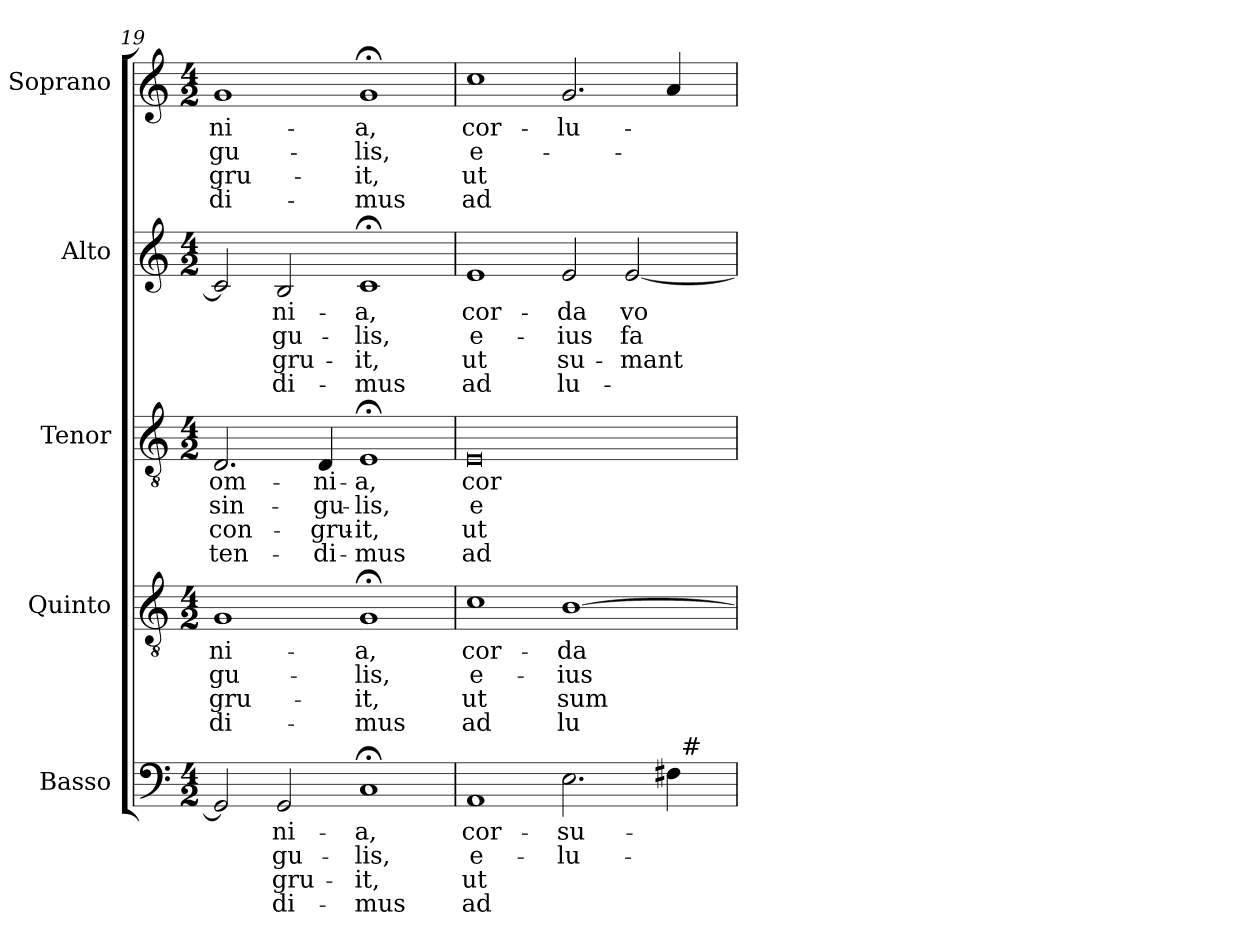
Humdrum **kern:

**kern	**text	**text	**text	**text	**kern	**text	**text	**text	**text	**kern	**text	**text	**text	**text	**kern	**text	**text	**text	**text	**kern	**text	**text	**text	**text
*part5	*part5	*part5	*part5	*part5	*part4	*part4	*part4	*part4	*part4	*part3	*part3	*part3	*part3	*part3	*part2	*part2	*part2	*part2	*part2	*part1	*part1	*part1	*part1	*part1
*staff5	*staff5	*staff5	*staff5	*staff5	*staff4	*staff4	*staff4	*staff4	*staff4	*staff3	*staff3	*staff3	*staff3	*staff3	*staff2	*staff2	*staff2	*staff2	*staff2	*staff1	*staff1	*staff1	*staff1	*staff1
*I"Basso	*	*	*	*	*I"Quinto	*	*	*	*	*I"Tenor	*	*	*	*	*I"Alto	*	*	*	*	*I"Soprano	*	*	*	*
*I'B.	*	*	*	*	*I'Q.	*	*	*	*	*I'T.	*	*	*	*	*I'A.	*	*	*	*	*I'S.	*	*	*	*
!!LO:LB:g=z
*clefF4	*	*	*	*	*clefGv2	*	*	*	*	*clefGv2	*	*	*	*	*clefG2	*	*	*	*	*clefG2	*	*	*	*
*	*	*	*	*	*ITrd7c12	*	*	*	*	*ITrd7c12	*	*	*	*	*	*	*	*	*	*	*	*	*	*
*k[]	*	*	*	*	*k[]	*	*	*	*	*k[]	*	*	*	*	*k[]	*	*	*	*	*k[]	*	*	*	*
*C:	*	*	*	*	*C:	*	*	*	*	*C:	*	*	*	*	*C:	*	*	*	*	*C:	*	*	*	*
*M4/2	*	*	*	*	*M4/2	*	*	*	*	*M4/2	*	*	*	*	*M4/2	*	*	*	*	*M4/2	*	*	*	*
=19	=19	=19	=19	=19	=19	=19	=19	=19	=19	=19	=19	=19	=19	=19	=19	=19	=19	=19	=19	=19	=19	=19	=19	=19
!	!	!	!	!	!	!LO:LY:b:color=#000000	!LO:LY:b:color=#000000	!LO:LY:b:color=#000000	!LO:LY:b:color=#000000	!	!	!	!	!	!	!	!	!	!	!	!	!	!	!
!	!	!	!	!	!	!	!	!	!	!	!LO:LY:b:color=#000000	!LO:LY:b:color=#000000	!LO:LY:b:color=#000000	!LO:LY:b:color=#000000	!	!	!	!	!	!	!	!	!	!
!	!	!	!	!	!	!	!	!	!	!	!	!	!	!	!	!	!	!	!	!	!LO:LY:b:color=#000000	!LO:LY:b:color=#000000	!LO:LY:b:color=#000000	!LO:LY:b:color=#000000
2GGi/]	.	.	.	.	1GGi	-ni-	-gu-	-gru-	-di-	2.DDi/	om-	sin-	con-	ten-	2ci/]	.	.	.	.	1gi	-ni-	-gu-	-gru-	-di-
!	!LO:LY:b:color=#000000	!LO:LY:b:color=#000000	!LO:LY:b:color=#000000	!LO:LY:b:color=#000000	!	!	!	!	!	!	!	!	!	!	!	!	!	!	!	!	!	!	!	!
!	!	!	!	!	!	!	!	!	!	!	!	!	!	!	!	!LO:LY:b:color=#000000	!LO:LY:b:color=#000000	!LO:LY:b:color=#000000	!LO:LY:b:color=#000000	!	!	!	!	!
2GGi/	-ni-	-gu-	-gru-	-di-	.	.	.	.	.	.	.	.	.	.	2Bi/	-ni-	-gu-	-gru-	-di-	.	.	.	.	.
!	!	!	!	!	!	!	!	!	!	!	!LO:LY:b:color=#000000	!LO:LY:b:color=#000000	!LO:LY:b:color=#000000	!LO:LY:b:color=#000000	!	!	!	!	!	!	!	!	!	!
.	.	.	.	.	.	.	.	.	.	4DDi/	-ni-	-gu-	-gru-	-di-	.	.	.	.	.	.	.	.	.	.
!	!LO:LY:b:color=#000000	!LO:LY:b:color=#000000	!LO:LY:b:color=#000000	!LO:LY:b:color=#000000	!	!	!	!	!	!	!	!	!	!	!	!	!	!	!	!	!	!	!	!
!	!	!	!	!	!	!LO:LY:b:color=#000000	!LO:LY:b:color=#000000	!LO:LY:b:color=#000000	!LO:LY:b:color=#000000	!	!	!	!	!	!	!	!	!	!	!	!	!	!	!
!	!	!	!	!	!	!	!	!	!	!	!LO:LY:b:color=#000000	!LO:LY:b:color=#000000	!LO:LY:b:color=#000000	!LO:LY:b:color=#000000	!	!	!	!	!	!	!	!	!	!
!	!	!	!	!	!	!	!	!	!	!	!	!	!	!	!	!LO:LY:b:color=#000000	!LO:LY:b:color=#000000	!LO:LY:b:color=#000000	!LO:LY:b:color=#000000	!	!	!	!	!
!	!	!	!	!	!	!	!	!	!	!	!	!	!	!	!	!	!	!	!	!	!LO:LY:b:color=#000000	!LO:LY:b:color=#000000	!LO:LY:b:color=#000000	!LO:LY:b:color=#000000
1C;i	-a,	-lis,	-it,	-mus	1GG;i	-a,	-lis,	-it,	-mus	1EE;i	-a,	-lis,	-it,	-mus	1c;i	-a,	-lis,	-it,	-mus	1g;i	-a,	-lis,	-it,	-mus
=20	=20	=20	=20	=20	=20	=20	=20	=20	=20	=20	=20	=20	=20	=20	=20	=20	=20	=20	=20	=20	=20	=20	=20	=20
!	!LO:LY:b:color=#000000	!LO:LY:b:color=#000000	!LO:LY:b:color=#000000	!LO:LY:b:color=#000000	!	!	!	!	!	!	!	!	!	!	!	!	!	!	!	!	!	!	!	!
!	!	!	!	!	!	!LO:LY:b:color=#000000	!LO:LY:b:color=#000000	!LO:LY:b:color=#000000	!LO:LY:b:color=#000000	!	!	!	!	!	!	!	!	!	!	!	!	!	!	!
!	!	!	!	!	!	!	!	!	!	!	!LO:LY:b:color=#000000	!LO:LY:b:color=#000000	!LO:LY:b:color=#000000	!LO:LY:b:color=#000000	!	!	!	!	!	!	!	!	!	!
!	!	!	!	!	!	!	!	!	!	!	!	!	!	!	!	!LO:LY:b:color=#000000	!LO:LY:b:color=#000000	!LO:LY:b:color=#000000	!LO:LY:b:color=#000000	!	!	!	!	!
!	!	!	!	!	!	!	!	!	!	!	!	!	!	!	!	!	!	!	!	!	!LO:LY:b:color=#000000	!LO:LY:b:color=#000000	!LO:LY:b:color=#000000	!LO:LY:b:color=#000000
*^	*	*	*	*	*	*	*	*	*	*	*	*	*	*	*	*	*	*	*	*	*	*	*	*
1AAi	1ryy	cor-	e-	ut	ad	1Ci	cor-	e-	ut	ad	0EEi	cor-	e-	ut	ad	1ei	cor-	e-	ut	ad	1cci	cor-	e-	ut	ad
!	!	!LO:LY:b:color=#000000	!LO:LY:b:color=#000000	!	!	!	!	!	!	!	!	!	!	!	!	!	!	!	!	!	!	!	!	!	!
!	!	!	!	!	!	!	!LO:LY:b:color=#000000	!LO:LY:b:color=#000000	!LO:LY:b:color=#000000	!LO:LY:b:color=#000000	!	!	!	!	!	!	!	!	!	!	!	!	!	!	!
!	!	!	!	!	!	!	!	!	!	!	!	!	!	!	!	!	!LO:LY:b:color=#000000	!LO:LY:b:color=#000000	!LO:LY:b:color=#000000	!LO:LY:b:color=#000000	!	!	!	!	!
!	!	!	!	!	!	!	!	!	!	!	!	!	!	!	!	!	!	!	!	!	!	!LO:LY:b:color=#000000	!	!	!
2.Ei\	2ryy	su-	lu-	.	.	[1BBi	-da	-ius	sum-	lu-	.	.	.	.	.	2ei/	-da	-ius	su-	lu-	2.gi/	lu-	.	.	.
!	!	!	!	!	!	!	!	!	!	!	!	!	!	!	!	!	!LO:LY:b:color=#000000	!LO:LY:b:color=#000000	!LO:LY:b:color=#000000	!	!	!	!	!	!
.	4ryy	.	.	.	.	.	.	.	.	.	.	.	.	.	.	[2ei/	vo-	fa-	-mant	.	.	.	.	.	.
4F#i\	32ryy	.	.	.	.	.	.	.	.	.	.	.	.	.	.	.	.	.	.	.	4ai/	.	.	.	.
.	256ryy	.	.	.	.	.	.	.	.	.	.	.	.	.	.	.	.	.	.	.	.	.	.	.	.
!	!LO:TX:a:t=#	!	!	!	!	!	!	!	!	!	!	!	!	!	!	!	!	!	!	!	!	!	!	!	!
.	8ryy	.	.	.	.	.	.	.	.	.	.	.	.	.	.	.	.	.	.	.	.	.	.	.	.
.	16ryy	.	.	.	.	.	.	.	.	.	.	.	.	.	.	.	.	.	.	.	.	.	.	.	.
.	64..ryy	.	.	.	.	.	.	.	.	.	.	.	.	.	.	.	.	.	.	.	.	.	.	.	.
*v	*v	*	*	*	*	*	*	*	*	*	*	*	*	*	*	*	*	*	*	*	*	*	*	*	*
=	=	=	=	=	=	=	=	=	=	=	=	=	=	=	=	=	=	=	=	=	=	=	=	=
*-	*-	*-	*-	*-	*-	*-	*-	*-	*-	*-	*-	*-	*-	*-	*-	*-	*-	*-	*-	*-	*-	*-	*-	*-
